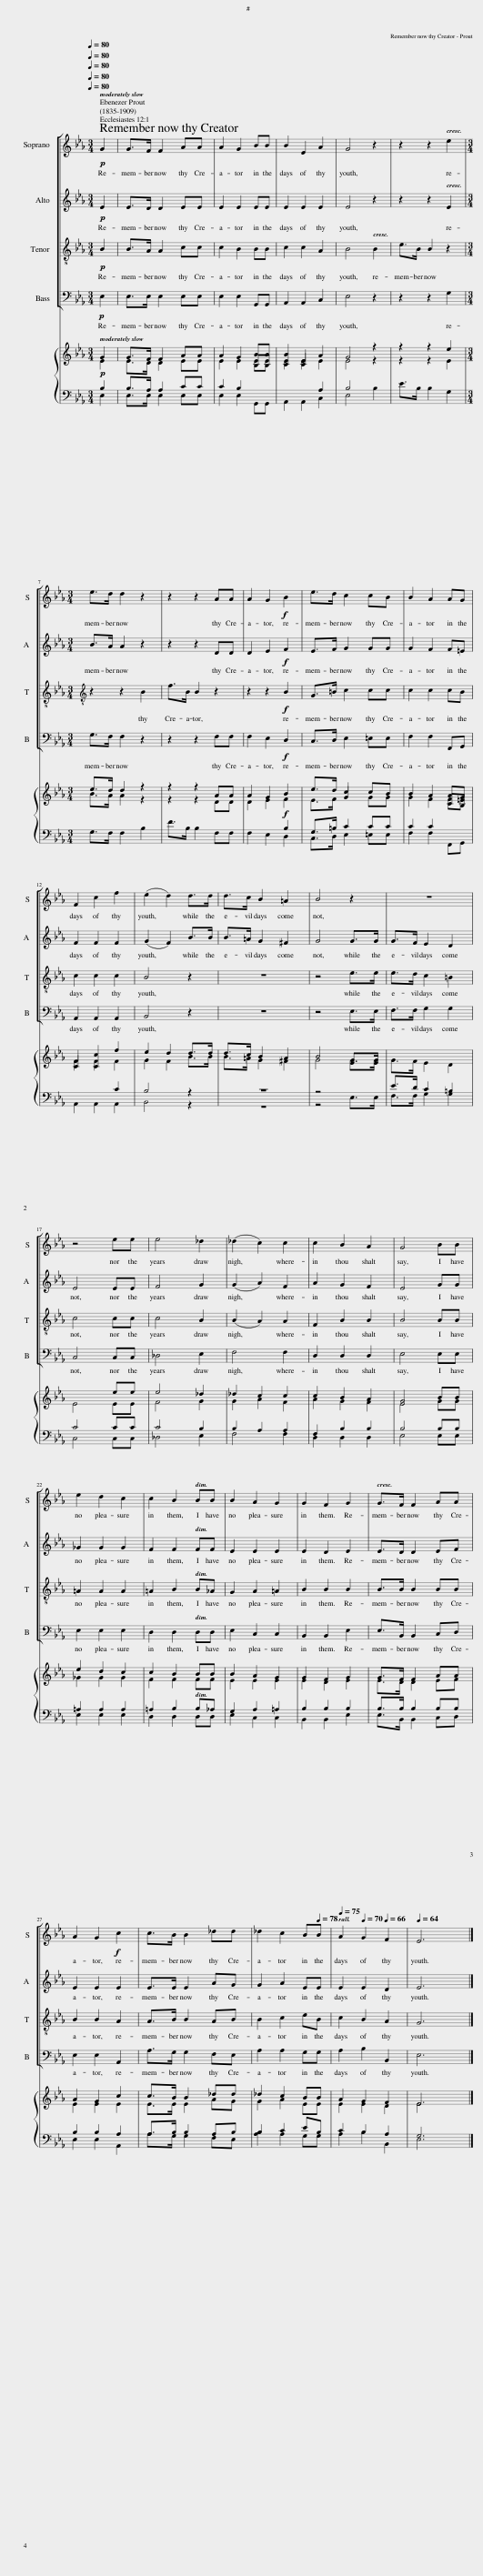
X:1
%%score [ 1 2 3 4 ] { ( 5 6 ) | ( 7 8 ) }
L:1/8
Q:1/4=80
M:3/4
I:linebreak $
K:Eb
V:1 treble
V:2 treble
V:3 treble-8
V:4 bass
V:5 treble
V:6 treble
V:7 bass
V:8 bass
V:1
!p! G2 | G>F F2 AA | A2 G2 BB | B2 E2 A2 | G4 z2 | %5
 z2 z2 e2 |$[M:3/4] e>d d2 z2 | z2 z2 AA | A2 G2!f! B2 | e>d c2 cB | %10
 B2 A2 AG |$ F2 c2 f2 | (e2 d2) d>d | d>c B2 =A2 | B4 z2 | %15
 z6 |$ z4 ee | e4 _d2 | (_d2 c2) c2 | c2 B2 A2 | %20
 G4 BB |$ e2 d2 c2 | c2 B2 BB | B2 A2 G2 | G2 F2 G2 | %25
 G>F F2 AA |$ A2 G2!f! c2 | c>B B2 _dd | _d2 c2 B[Q:1/4=78]B |[Q:1/4=75] A2[Q:1/4=70] G2[Q:1/4=66] F2 | %30
[Q:1/4=64] E6 |] %31
V:2
!p! E2 | E>D D2 EE | E2 E2 EE | E2 E2 E2 | E4 z2 | %5
 z2 z2 E2 |$[M:3/4] B>A A2 z2 | z2 z2 DD | D2 E2!f! F2 | E>F G2 GG | %10
 G2 F2 F=E |$ F2 F2 F2 | (G2 F2) B>B | B>=A G2 ^F2 | G4 G>G | %15
 G>F E2 D2 |$ E4 EE | F4 G2 | (G2 A2) F2 | A2 G2 F2 | %20
 E4 GG |$ _G2 G2 G2 | F2 F2 FF | E2 E2 E2 | E2 D2 E2 | %25
 E>D D2 EF |$ E2 E2 E2 | E>E E2 AG | G2 A2 EE | E2 E2 D2 | %30
 E6 |] %31
V:3
!p! B2 | B>A A2 cc | c2 B2 BB | c2 c2 A2 | B4 B2 | %5
 e>B B2 z2 |$[M:3/4][K:treble-8] z2 z2 B2 | f>B B2 z2 | z2 z2!f! B2 | G>=B c2 cc | %10
 c2 c2 cB |$ c2 c2 c2 | B4 z2 | z6 | z4 e>e | %15
 e>d c2 =B2 |$ c4 cc | c4 B2 | (B2 A2) A2 | F2 B2 B2 | %20
 B4 BB |$ =A2 A2 A2 | =A2 B2 B_A | G2 A2 =A2 | B2 B2 B2 | %25
 B>B B2 BB |$ B2 B2 A2 | A>B B2 AB | B2 c2 eB | c2 B2 A2 | %30
 G6 |] %31
V:4
!p! E,2 | E,>E, E,2 E,E, | E,2 E,2 G,,G,, | A,,2 A,,2 C,2 | E,4 z2 | %5
 z2 z2 G,2 |$[M:3/4] G,>F, F,2 z2 | z2 z2 F,F, | F,2 E,2!f! D,2 | C,>D, E,2 =E,E, | %10
 F,2 F,2 F,,G,, |$ A,,2 A,,2 A,,2 | B,,4 z2 | z6 | z4 E,>E, | %15
 F,>F, G,2 G,2 |$ C,4 C,C, | _D,4 E,2 | F,4 F,2 | D,2 D,2 D,2 | %20
 E,4 E,E, |$ E,2 E,2 E,2 | D,2 D,2 D,D, | E,2 C,2 C,2 | B,,2 B,,2 E,2 | %25
 E,>B,, B,,2 C,D, |$ E,2 E,2 A,,2 | A,>G, G,2 F,E, | A,2 A,2 G,G, | A,2 B,2 B,,2 | %30
 E,6 |] %31
V:5
!p! G2 | G>F F2 AA | A2 G2 BB | B2 E2 A2 | G4 z2 | %5
 z2 z2 e2 |$[M:3/4] e>d d2 z2 | z2 z2 AA | A2 G2!f! B2 | e>d c2 cB | %10
 B2 A2 AG |$ F2 c2 f2 | e2 d2 d>d | d>c B2 =A2 | B4 x2 | %15
 x6 |$ x4 ee | e4 _d2 | _d2 c2 c2 | c2 B2 A2 | %20
 G4 BB |$ e2 d2 c2 | c2 B2 BB | B2 A2 G2 | G2 F2 G2 | %25
 G>F F2 AA |$ A2 G2 c2 | c>B B2 _dd | _d2 c2 BB | A2 G2 F2 | %30
 E6 |] %31
V:6
 E2 | E>D D2 EE | E2 E2 EE | E2 E2 E2 | E4 z2 | %5
 z2 z2 E2 |$[M:3/4] B>A A2 z2 | z2 z2 DD | D2 E2 F2 | E>F G2 GG | %10
 G2 F2 F=E |$ F2 F2 F2 | G2 F2 B>B | B>=A G2 ^F2 | G4 G>G | %15
 G>F E2 D2 |$ E4 EE | F4 G2 | G2 A2 F2 | A2 G2 F2 | %20
 E4 GG |$ _G2 G2 G2 | F2 F2 FF | E2 E2 E2 | E2 D2 E2 | %25
 E>D D2 EF |$ E2 E2 E2 | E>E E2 AG | G2 A2 EE | E2 E2 D2 | %30
 E6 |] %31
V:7
 B,2 | B,>A, A,2 CC | C2 B,2[I:staff -1] B,B, | C2 C2[I:staff +1] A,2 | B,4 B,2 | %5
 E>B, B,2 x2 |$[M:3/4] x2 x2 B,2 | F>B, B,2 x2 | x2 x2 B,2 | G,>=B, C2 CC | %10
 C2 C2[I:staff -1] CB, |$ C2 C2[I:staff +1] C2 | B,4 z2 | z6 | z4[I:staff -1] E>E | %15
[I:staff +1] E>D C2 =B,2 |$ C4 CC | C4 B,2 | B,2 A,2 A,2 | F,2 B,2 B,2 | %20
 B,4 B,B, |$ =A,2 A,2 A,2 | =A,2 B,2 B,_A, | G,2 A,2 =A,2 | B,2 B,2 B,2 | %25
 B,>B, B,2 B,B, |$ B,2 B,2 A,2 | A,>B, B,2 A,B, | B,2 C2 EB, | C2 B,2 A,2 | %30
 G,6 |] %31
V:8
 E,2 | E,>E, E,2 E,E, | E,2 E,2 G,,G,, | A,,2 A,,2 C,2 | E,4 x2 | %5
 x2 x2 G,2 |$[M:3/4] G,>F, F,2 x2 | x2 x2 F,F, | F,2 E,2 D,2 | C,>D, E,2 =E,E, | %10
 F,2 F,2 F,,G,, |$ A,,2 A,,2 A,,2 | B,,4 z2 | z6 | z4 E,>E, | %15
 F,>F, G,2 G,2 |$ C,4 C,C, | _D,4 E,2 | F,4 F,2 | D,2 D,2 D,2 | %20
 E,4 E,E, |$ E,2 E,2 E,2 | D,2 D,2 D,D, | E,2 C,2 C,2 | B,,2 B,,2 E,2 | %25
 E,>B,, B,,2 C,D, |$ E,2 E,2 A,,2 | A,>G, G,2 F,E, | [A,B,]2 A,2 G,G, | A,2 B,2 B,,2 | %30
 E,6 |] %31
